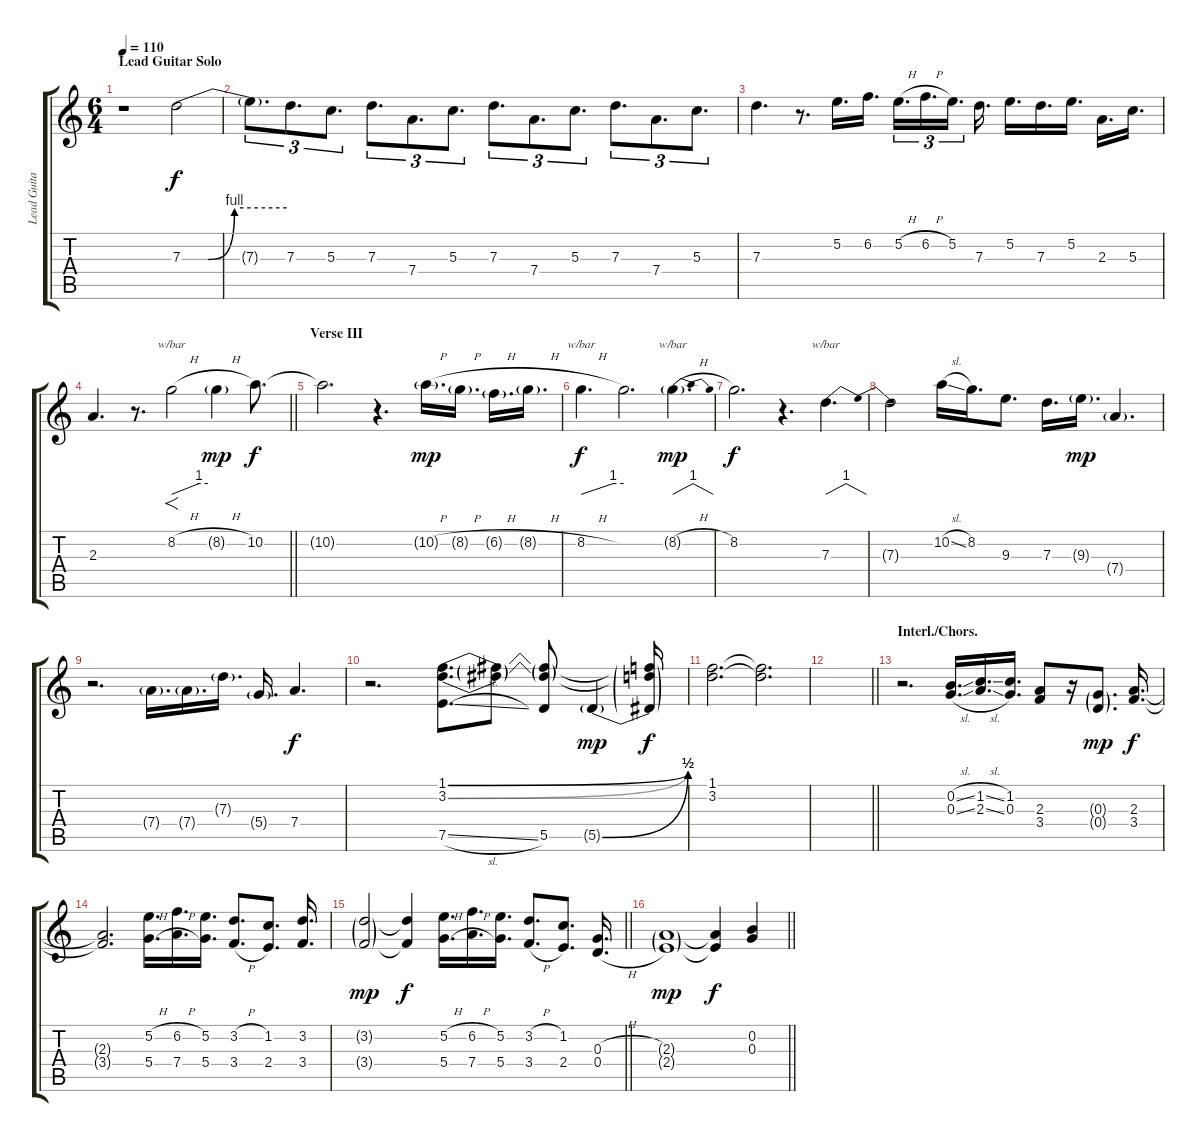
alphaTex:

\track ("Lead Guitar" "Lead Guita") {instrument electricguitarjazz}
\staff {score tabs}
\tuning (E4 B3 G3 D3 A2 E2) {hide}
\ts (6 4)
\section ("" "Lead Guitar Solo")
\tempo 110
\clef g2
\ks c
r.1{dy mp} 7.3{be (custom 0 0 15 0 30 4 60 4)}.2{dy f} |
7.3{t}.8{d tu (3 2)} 7.3.8{d tu (3 2)} 5.3.8{d tu (3 2)} 7.3.8{d tu (3 2)} 7.4.8{d tu (3 2)} 5.3.8{d tu (3 2)} 7.3.8{d tu (3 2)} 7.4.8{d tu (3 2)} 5.3.8{d tu (3 2)} 7.3.8{d tu (3 2)} 7.4.8{d tu (3 2)} 5.3.8{d tu (3 2)} |
7.3.4{d} r.8{d} 5.2.16{d} 6.2.16{d} 5.2{h}.16{d tu (3 2)} 6.2{h}.16{d tu (3 2)} 5.2.16{d tu (3 2) beam splitsecondary} 7.3.16{d} 5.2.16{d} 7.3.16{d} 5.2.16{d} 2.3.16{d} 5.3.16{d} |
\barLineRight lightlight
2.3.4{d} r.8{d} 8.2{h}.2{f tbe (custom default 0 0 45 4 60 4)} 8.2{h g}.4{dy mp} 10.2.8{d dy f} |
\section ("" "Verse III")
10.2{t}.2{d} r.4{d} 10.2{h g}.16{d dy mp} 8.2{h g}.16{d} 6.2{h g}.16{d} 8.2{h g}.16{d} |
8.2{h}.4{d tbe (custom default 0 0 45 4 60 4) dy f} 8.2{t}.2{d} 8.2{h g}.4{d tbe (dip default 0 0 45 4 58 4 60 0) dy mp} |
8.2.2{d dy f} r.4{d} 7.3.4{d tbe (dip default 0 0 45 4 58 4 60 0)} |
7.3{t}.2 10.2{sl}.16 8.2.16{d} 9.3.8{d} 7.3.16{d} 9.3{g}.16{d dy mp} 7.4{g}.4{d} |
r.2{d} 7.4{g}.16{d} 7.4{g}.16{d} 7.3{g}.16{d} 5.4{g}.16{d} 7.4.4{d dy f} |
r.2{d} (1.1{be (bend 0 0 60 2)} 3.2{be (bend 0 0 60 2)} 7.5{sl}).8{d} (1.1{t} 3.2{t}).8 (1.1{t} 3.2{t} 5.5).8 5.5{be (bend 0 0 60 2) g}.4{dy mp} (1.1{t} 3.2{t} 5.5{t}).16{dy f} |
(1.1 3.2).2{d} (1.1{t} 3.2{t}).2{d} |
\barLineRight lightlight
|
\section ("" "Interl./Chors.")
r.2{d} (0.2{sl} 0.3{sl}).16{d} (1.2{sl} 2.3{sl}).16{d} (1.2 0.3).16{d} (2.3 3.4).8 r.16 (0.3{g} 0.4{g}).8{d dy mp} (2.3 3.4).16{d dy f} |
(2.3{t} 3.4{t}).2{d} (5.2{h} 5.4{h}).16{d} (6.2{h} 7.4{h}).16{d} (5.2 5.4).16{d} (3.2{h} 3.4{h}).8{d} (1.2 2.4).8{d} (3.2 3.4).16{d} |
\barLineRight lightlight
(3.2{g} 3.4{g}).2{dy mp} (3.2{t} 3.4{t}).4{dy f} (5.2{h} 5.4{h}).16{d} (6.2{h} 7.4{h}).16{d} (5.2 5.4).16{d} (3.2{h} 3.4{h}).8{d} (1.2 2.4).8{d} (0.3{h} 0.4{h}).16{d} |
\section ("" "")
\barLineRight lightlight
(2.3{g} 2.4{g}).1{dy mp} (2.3{t} 2.4{t}).4{dy f} (0.2{sl} 0.3{sl}).4{volume 16 instrument electricguitarjazz}
